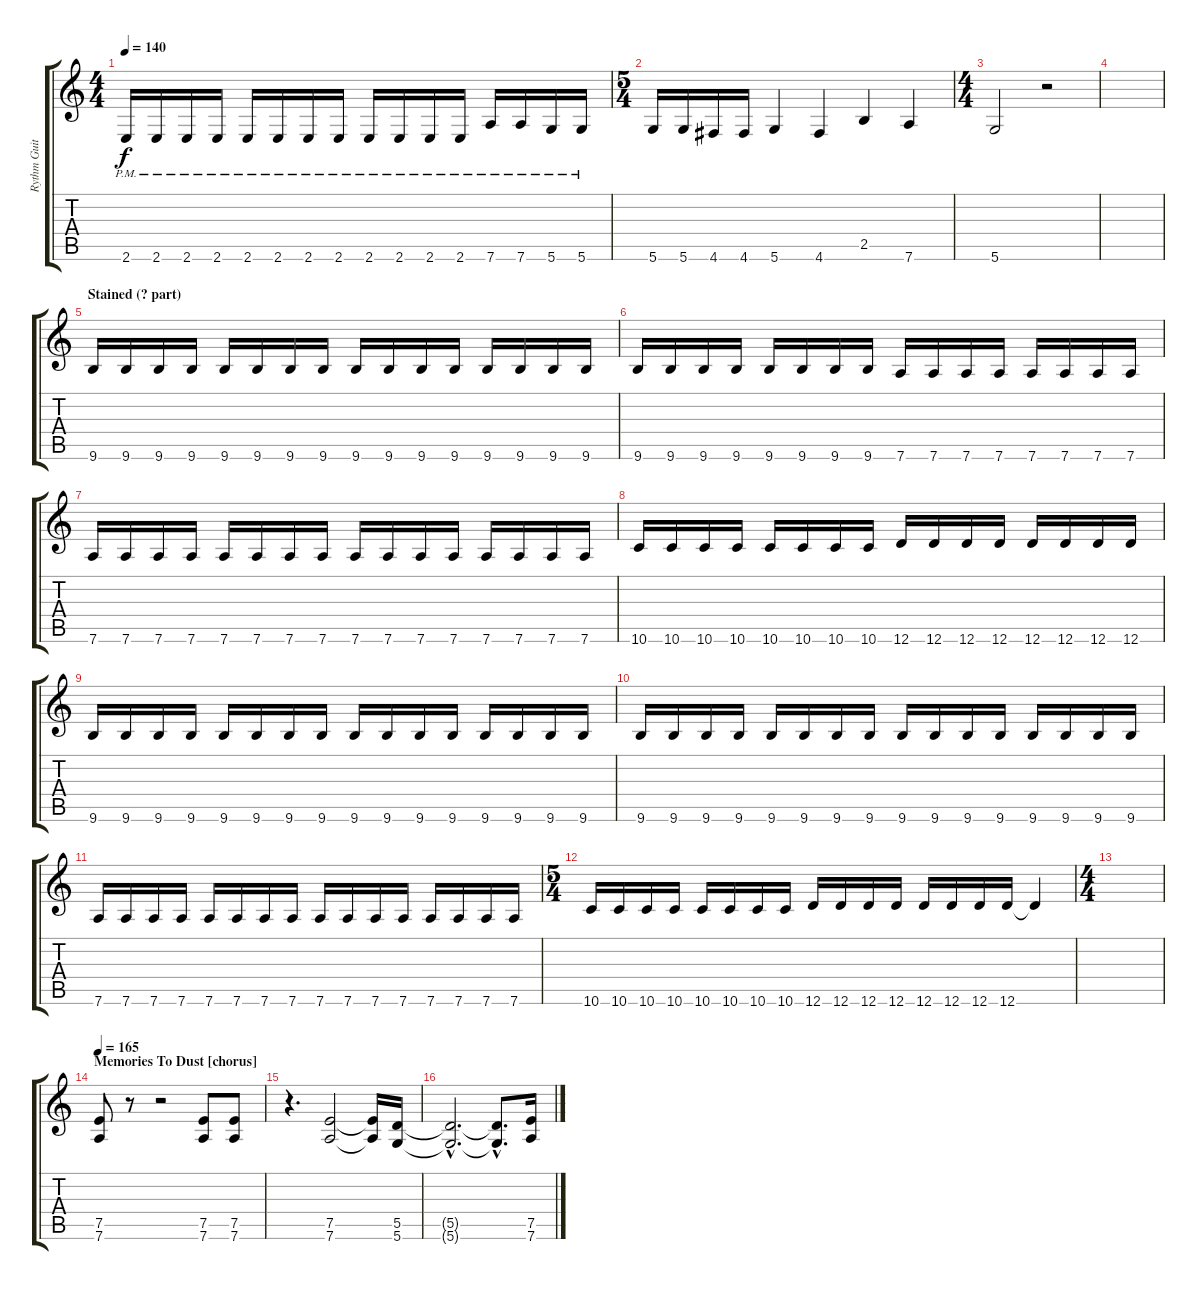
\track ("Rythm Guitar" "Rythm Guit") {instrument distortionguitar}
\staff {score tabs}
\tuning (E4 B3 G3 D3 A2 D2) {hide}
\ts (4 4)
\tempo 140
\clef g2
\ks c
2.6{pm}.16{dy f} 2.6{pm}.16 2.6{pm}.16 2.6{pm}.16 2.6{pm}.16 2.6{pm}.16 2.6{pm}.16 2.6{pm}.16 2.6{pm}.16 2.6{pm}.16 2.6{pm}.16 2.6{pm}.16 7.6{pm}.16 7.6{pm}.16 5.6{pm}.16 5.6{pm}.16 |
\ts (5 4)
5.6.16 5.6.16 4.6.16 4.6.16 5.6.4 4.6.4 2.5.4 7.6.4 |
\ts (4 4)
5.6.2 r.2 |
|
\section ("" "Stained (? part)")
9.6.16{volume 12} 9.6.16 9.6.16 9.6.16 9.6.16 9.6.16 9.6.16 9.6.16 9.6.16 9.6.16 9.6.16 9.6.16 9.6.16 9.6.16 9.6.16 9.6.16 |
9.6.16{volume 12} 9.6.16 9.6.16 9.6.16 9.6.16 9.6.16 9.6.16 9.6.16 7.6.16 7.6.16 7.6.16 7.6.16 7.6.16 7.6.16 7.6.16 7.6.16 |
7.6.16{volume 12} 7.6.16 7.6.16 7.6.16 7.6.16 7.6.16 7.6.16 7.6.16 7.6.16 7.6.16 7.6.16 7.6.16 7.6.16 7.6.16 7.6.16 7.6.16 |
10.6.16{volume 12} 10.6.16 10.6.16 10.6.16 10.6.16 10.6.16 10.6.16 10.6.16 12.6.16 12.6.16 12.6.16 12.6.16 12.6.16 12.6.16 12.6.16 12.6.16 |
9.6.16{volume 12} 9.6.16 9.6.16 9.6.16 9.6.16 9.6.16 9.6.16 9.6.16 9.6.16 9.6.16 9.6.16 9.6.16 9.6.16 9.6.16 9.6.16 9.6.16 |
9.6.16{volume 12} 9.6.16 9.6.16 9.6.16 9.6.16 9.6.16 9.6.16 9.6.16 9.6.16 9.6.16 9.6.16 9.6.16 9.6.16 9.6.16 9.6.16 9.6.16 |
7.6.16{volume 12} 7.6.16 7.6.16 7.6.16 7.6.16 7.6.16 7.6.16 7.6.16 7.6.16 7.6.16 7.6.16 7.6.16 7.6.16 7.6.16 7.6.16 7.6.16 |
\ts (5 4)
10.6.16{volume 12} 10.6.16 10.6.16 10.6.16 10.6.16 10.6.16 10.6.16 10.6.16 12.6.16 12.6.16 12.6.16 12.6.16 12.6.16 12.6.16 12.6.16 12.6.16 12.6{t}.4 |
\ts (4 4)
|
\section ("" "Memories To Dust [chorus]")
\tempo 165
(7.5 7.6).8 r.8 r.2 (7.5 7.6).8 (7.5 7.6).8 |
r.4{d} (7.5 7.6).2 (7.5{t} 7.6{t}).16 (5.5 5.6).16 |
(5.5{hac t} 5.6{hac t}).2{d} (5.5{hac t} 5.6{hac t}).8{d} (7.5 7.6).16
